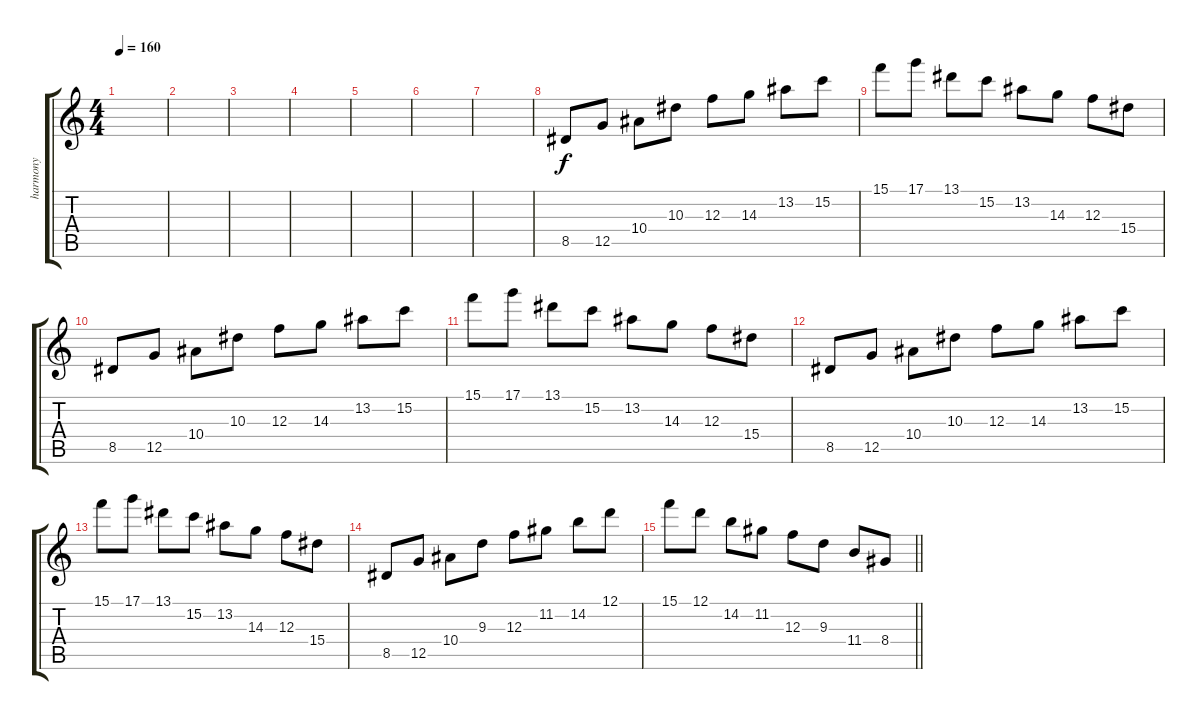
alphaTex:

\track ("harmony" "harmony") {instrument distortionguitar}
\staff {score tabs}
\tuning (D4 A3 F3 C3 G2 C2) {hide}
\ts (4 4)
\tempo 160
\clef g2
\ks c
|
|
|
|
|
|
|
8.5.8 12.5.8 10.4.8 10.3.8 12.3.8 14.3.8 13.2.8 15.2.8 |
15.1.8 17.1.8 13.1.8 15.2.8 13.2.8 14.3.8 12.3.8 15.4.8 |
8.5.8 12.5.8 10.4.8 10.3.8 12.3.8 14.3.8 13.2.8 15.2.8 |
15.1.8 17.1.8 13.1.8 15.2.8 13.2.8 14.3.8 12.3.8 15.4.8 |
8.5.8 12.5.8 10.4.8 10.3.8 12.3.8 14.3.8 13.2.8 15.2.8 |
15.1.8 17.1.8 13.1.8 15.2.8 13.2.8 14.3.8 12.3.8 15.4.8 |
8.5.8 12.5.8 10.4.8 9.3.8 12.3.8 11.2.8 14.2.8 12.1.8 |
\barLineRight lightlight
15.1.8 12.1.8 14.2.8 11.2.8 12.3.8 9.3.8 11.4.8 8.4.8
